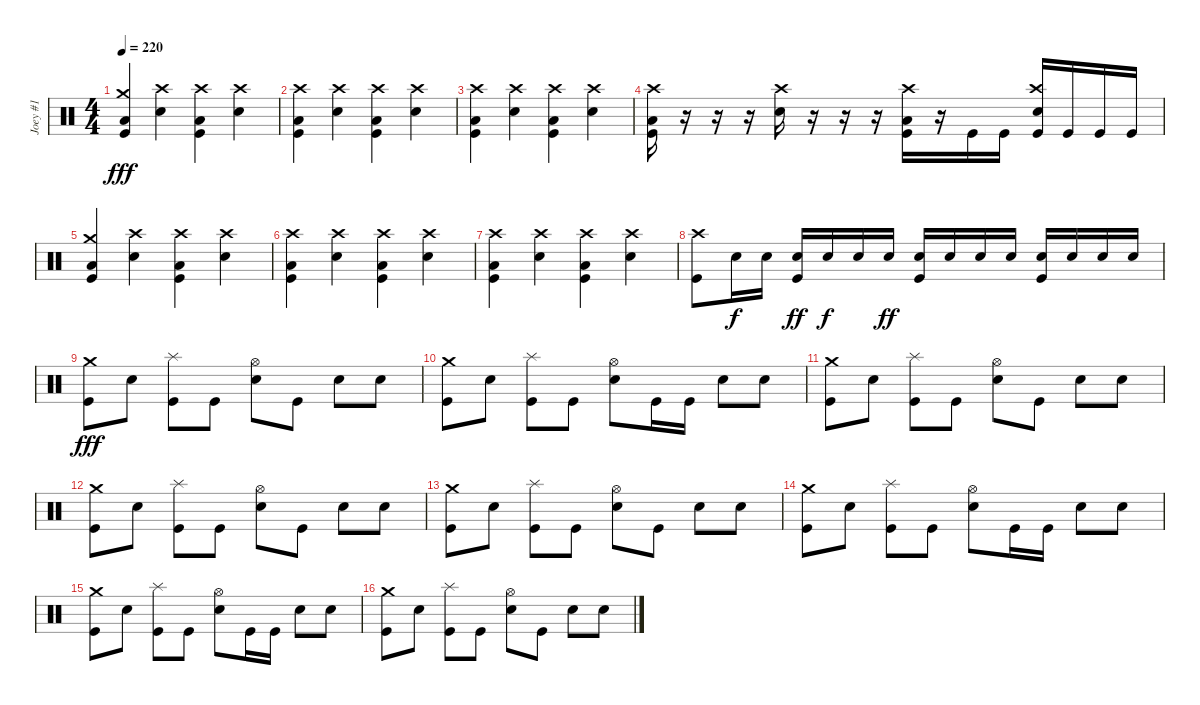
\track ("Joey #1" "Joey #1") {instrument percussion}
\staff {score}
\articulation defaults
\ts (4 4)
\tempo 220
\clef neutral
\ks c
("Low Floor Tom (hit)" "Crash medium (hit)" "Kick (hit)").4{dy fff} ("Crash high (hit)" "Electric Snare (hit)").4 ("Low Floor Tom (hit)" "Crash high (hit)" "Kick (hit)").4 ("Crash high (hit)" "Electric Snare (hit)").4 |
("Low Floor Tom (hit)" "Crash high (hit)" "Kick (hit)").4 ("Crash high (hit)" "Electric Snare (hit)").4 ("Low Floor Tom (hit)" "Crash high (hit)" "Kick (hit)").4 ("Crash high (hit)" "Electric Snare (hit)").4 |
("Low Floor Tom (hit)" "Crash high (hit)" "Kick (hit)").4 ("Crash high (hit)" "Electric Snare (hit)").4 ("Low Floor Tom (hit)" "Crash high (hit)" "Kick (hit)").4 ("Crash high (hit)" "Electric Snare (hit)").4 |
("Crash high (hit)" "Kick (hit)" "Low Floor Tom (hit)").16 r.16 r.16 r.16 ("Crash high (hit)" "Electric Snare (hit)").16 r.16 r.16 r.16 ("Crash high (hit)" "Kick (hit)" "Low Floor Tom (hit)").16 r.16 "Kick (hit)".16 "Kick (hit)".16 ("Kick (hit)" "Crash high (hit)" "Electric Snare (hit)").16 "Kick (hit)".16 "Kick (hit)".16 "Kick (hit)".16 |
("Low Floor Tom (hit)" "Crash medium (hit)" "Kick (hit)").4 ("Crash high (hit)" "Electric Snare (hit)").4 ("Low Floor Tom (hit)" "Crash high (hit)" "Kick (hit)").4 ("Crash high (hit)" "Electric Snare (hit)").4 |
("Low Floor Tom (hit)" "Crash high (hit)" "Kick (hit)").4 ("Crash high (hit)" "Electric Snare (hit)").4 ("Low Floor Tom (hit)" "Crash high (hit)" "Kick (hit)").4 ("Crash high (hit)" "Electric Snare (hit)").4 |
("Low Floor Tom (hit)" "Crash high (hit)" "Kick (hit)").4 ("Crash high (hit)" "Electric Snare (hit)").4 ("Low Floor Tom (hit)" "Crash high (hit)" "Kick (hit)").4 ("Crash high (hit)" "Electric Snare (hit)").4 |
("Crash high (hit)" "Kick (hit)").8 "Electric Snare (hit)".16{dy f} "Electric Snare (hit)".16 ("Electric Snare (hit)" "Kick (hit)").16{dy ff} "Electric Snare (hit)".16{dy f} "Electric Snare (hit)".16 "Electric Snare (hit)".16{dy ff} ("Electric Snare (hit)" "Kick (hit)").16 "Electric Snare (hit)".16 "Electric Snare (hit)".16 "Electric Snare (hit)".16 ("Electric Snare (hit)" "Kick (hit)").16 "Electric Snare (hit)".16 "Electric Snare (hit)".16 "Electric Snare (hit)".16 |
("Crash medium (hit)" "Kick (hit)").8{dy fff} "Electric Snare (hit)".8 ("Splash (hit)" "Kick (hit)").8 "Kick (hit)".8 ("Hi-Hat (open)" "Electric Snare (hit)").8 "Kick (hit)".8 "Electric Snare (hit)".8 "Electric Snare (hit)".8 |
("Crash medium (hit)" "Kick (hit)").8 "Electric Snare (hit)".8 ("Splash (hit)" "Kick (hit)").8 "Kick (hit)".8 ("Hi-Hat (open)" "Electric Snare (hit)").8 "Kick (hit)".16 "Kick (hit)".16 "Electric Snare (hit)".8 "Electric Snare (hit)".8 |
("Crash medium (hit)" "Kick (hit)").8 "Electric Snare (hit)".8 ("Splash (hit)" "Kick (hit)").8 "Kick (hit)".8 ("Hi-Hat (open)" "Electric Snare (hit)").8 "Kick (hit)".8 "Electric Snare (hit)".8 "Electric Snare (hit)".8 |
("Crash medium (hit)" "Kick (hit)").8 "Electric Snare (hit)".8 ("Splash (hit)" "Kick (hit)").8 "Kick (hit)".8 ("Hi-Hat (open)" "Electric Snare (hit)").8 "Kick (hit)".8 "Electric Snare (hit)".8 "Electric Snare (hit)".8 |
("Crash medium (hit)" "Kick (hit)").8 "Electric Snare (hit)".8 ("Splash (hit)" "Kick (hit)").8 "Kick (hit)".8 ("Hi-Hat (open)" "Electric Snare (hit)").8 "Kick (hit)".8 "Electric Snare (hit)".8 "Electric Snare (hit)".8 |
("Crash medium (hit)" "Kick (hit)").8 "Electric Snare (hit)".8 ("Splash (hit)" "Kick (hit)").8 "Kick (hit)".8 ("Hi-Hat (open)" "Electric Snare (hit)").8 "Kick (hit)".16 "Kick (hit)".16 "Electric Snare (hit)".8 "Electric Snare (hit)".8 |
("Crash medium (hit)" "Kick (hit)").8 "Electric Snare (hit)".8 ("Splash (hit)" "Kick (hit)").8 "Kick (hit)".8 ("Hi-Hat (open)" "Electric Snare (hit)").8 "Kick (hit)".16 "Kick (hit)".16 "Electric Snare (hit)".8 "Electric Snare (hit)".8 |
("Crash medium (hit)" "Kick (hit)").8 "Electric Snare (hit)".8 ("Splash (hit)" "Kick (hit)").8 "Kick (hit)".8 ("Hi-Hat (open)" "Electric Snare (hit)").8 "Kick (hit)".8 "Electric Snare (hit)".8 "Electric Snare (hit)".8
